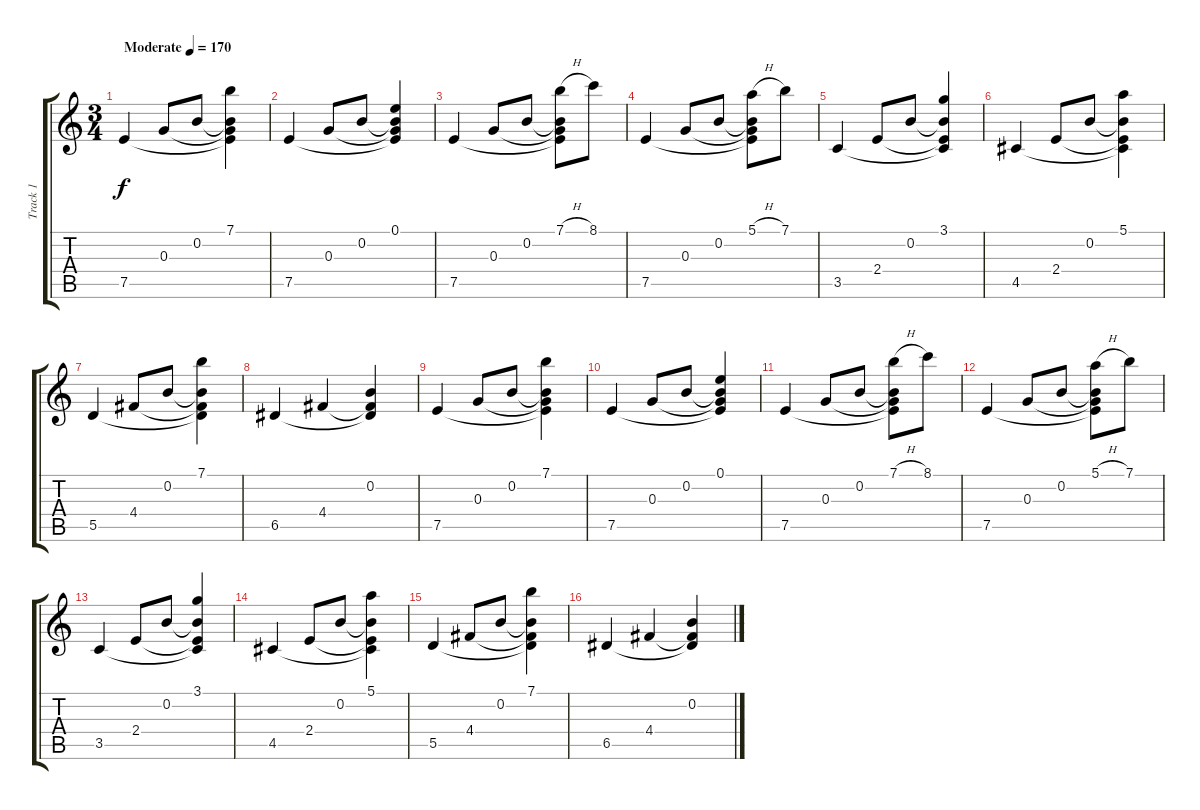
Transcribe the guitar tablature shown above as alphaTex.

\track ("Track 1" "Track 1") {instrument acousticguitarsteel}
\staff {score tabs}
\tuning (E4 B3 G3 D3 A2 E2) {hide}
\ts (3 4)
\tempo (170 "Moderate")
\clef g2
\ks c
7.5.4{dy f instrument acousticguitarsteel} 0.3.8 0.2.8 (7.1 0.2{t} 0.3{t} 7.5{t}).4 |
7.5.4 0.3.8 0.2.8 (0.1 0.2{t} 0.3{t} 7.5{t}).4 |
7.5.4 0.3.8 0.2.8 (7.1{h} 0.2{t} 0.3{t} 7.5{t}).8 8.1.8 |
7.5.4 0.3.8 0.2.8 (5.1{h} 0.2{t} 0.3{t} 7.5{t}).8 7.1.8 |
3.5.4 2.4.8 0.2.8 (3.1 0.2{t} 2.4{t} 3.5{t}).4 |
4.5.4 2.4.8 0.2.8 (5.1 0.2{t} 2.4{t} 4.5{t}).4 |
5.5.4 4.4.8 0.2.8 (7.1 0.2{t} 4.4{t} 5.5{t}).4 |
6.5.4 4.4.4 (0.2 4.4{t} 6.5{t}).4 |
7.5.4 0.3.8 0.2.8 (7.1 0.2{t} 0.3{t} 7.5{t}).4 |
7.5.4 0.3.8 0.2.8 (0.1 0.2{t} 0.3{t} 7.5{t}).4 |
7.5.4 0.3.8 0.2.8 (7.1{h} 0.2{t} 0.3{t} 7.5{t}).8 8.1.8 |
7.5.4 0.3.8 0.2.8 (5.1{h} 0.2{t} 0.3{t} 7.5{t}).8 7.1.8 |
3.5.4 2.4.8 0.2.8 (3.1 0.2{t} 2.4{t} 3.5{t}).4 |
4.5.4 2.4.8 0.2.8 (5.1 0.2{t} 2.4{t} 4.5{t}).4 |
5.5.4 4.4.8 0.2.8 (7.1 0.2{t} 4.4{t} 5.5{t}).4 |
6.5.4 4.4.4 (0.2 4.4{t} 6.5{t}).4
